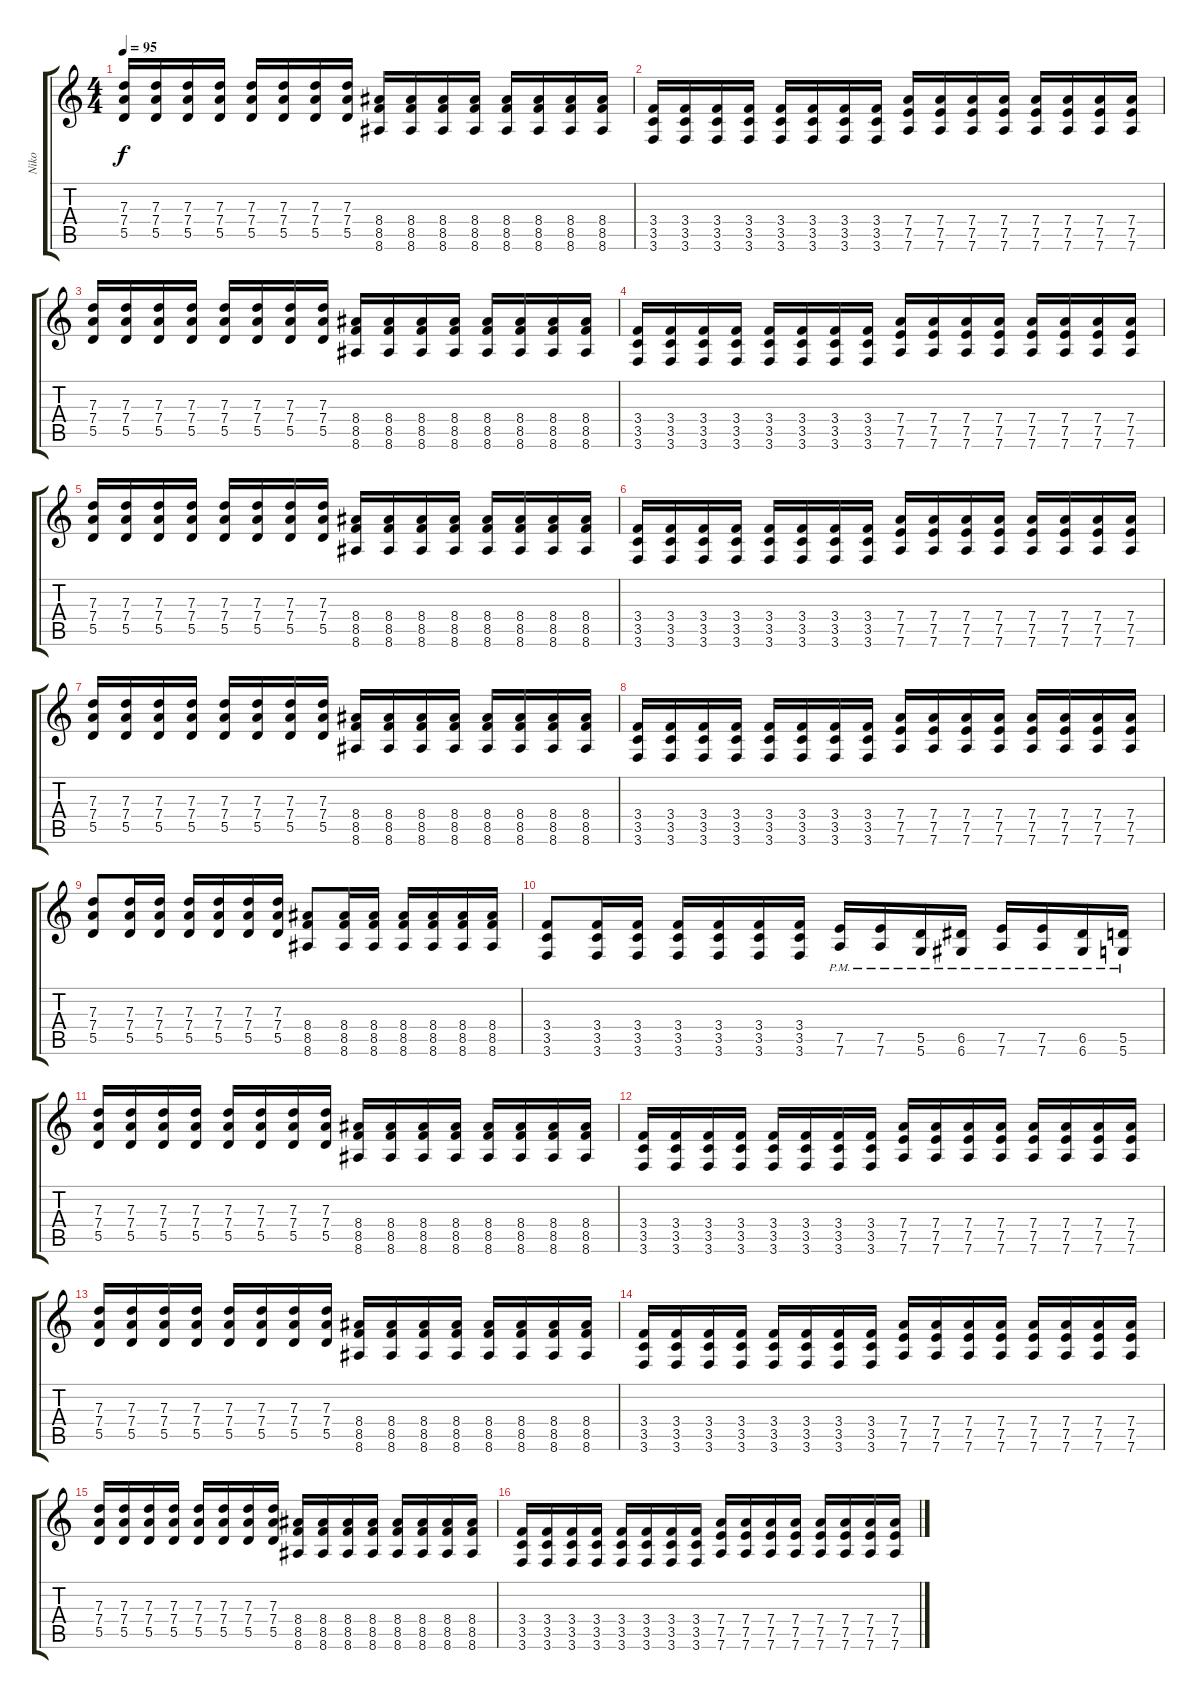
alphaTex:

\track ("Niko" "Niko") {instrument distortionguitar}
\staff {score tabs}
\tuning (E4 B3 G3 D3 A2 D2) {hide}
\ts (4 4)
\tempo 95
\clef g2
\ks c
(7.3 7.4 5.5).16{dy f} (7.3 7.4 5.5).16 (7.3 7.4 5.5).16 (7.3 7.4 5.5).16 (7.3 7.4 5.5).16 (7.3 7.4 5.5).16 (7.3 7.4 5.5).16 (7.3 7.4 5.5).16 (8.4 8.5 8.6).16 (8.4 8.5 8.6).16 (8.4 8.5 8.6).16 (8.4 8.5 8.6).16 (8.4 8.5 8.6).16 (8.4 8.5 8.6).16 (8.4 8.5 8.6).16 (8.4 8.5 8.6).16 |
(3.4 3.5 3.6).16 (3.4 3.5 3.6).16 (3.4 3.5 3.6).16 (3.4 3.5 3.6).16 (3.4 3.5 3.6).16 (3.4 3.5 3.6).16 (3.4 3.5 3.6).16 (3.4 3.5 3.6).16 (7.4 7.5 7.6).16 (7.4 7.5 7.6).16 (7.4 7.5 7.6).16 (7.4 7.5 7.6).16 (7.4 7.5 7.6).16 (7.4 7.5 7.6).16 (7.4 7.5 7.6).16 (7.4 7.5 7.6).16 |
(7.3 7.4 5.5).16 (7.3 7.4 5.5).16 (7.3 7.4 5.5).16 (7.3 7.4 5.5).16 (7.3 7.4 5.5).16 (7.3 7.4 5.5).16 (7.3 7.4 5.5).16 (7.3 7.4 5.5).16 (8.4 8.5 8.6).16 (8.4 8.5 8.6).16 (8.4 8.5 8.6).16 (8.4 8.5 8.6).16 (8.4 8.5 8.6).16 (8.4 8.5 8.6).16 (8.4 8.5 8.6).16 (8.4 8.5 8.6).16 |
(3.4 3.5 3.6).16 (3.4 3.5 3.6).16 (3.4 3.5 3.6).16 (3.4 3.5 3.6).16 (3.4 3.5 3.6).16 (3.4 3.5 3.6).16 (3.4 3.5 3.6).16 (3.4 3.5 3.6).16 (7.4 7.5 7.6).16 (7.4 7.5 7.6).16 (7.4 7.5 7.6).16 (7.4 7.5 7.6).16 (7.4 7.5 7.6).16 (7.4 7.5 7.6).16 (7.4 7.5 7.6).16 (7.4 7.5 7.6).16 |
(7.3 7.4 5.5).16 (7.3 7.4 5.5).16 (7.3 7.4 5.5).16 (7.3 7.4 5.5).16 (7.3 7.4 5.5).16 (7.3 7.4 5.5).16 (7.3 7.4 5.5).16 (7.3 7.4 5.5).16 (8.4 8.5 8.6).16 (8.4 8.5 8.6).16 (8.4 8.5 8.6).16 (8.4 8.5 8.6).16 (8.4 8.5 8.6).16 (8.4 8.5 8.6).16 (8.4 8.5 8.6).16 (8.4 8.5 8.6).16 |
(3.4 3.5 3.6).16 (3.4 3.5 3.6).16 (3.4 3.5 3.6).16 (3.4 3.5 3.6).16 (3.4 3.5 3.6).16 (3.4 3.5 3.6).16 (3.4 3.5 3.6).16 (3.4 3.5 3.6).16 (7.4 7.5 7.6).16 (7.4 7.5 7.6).16 (7.4 7.5 7.6).16 (7.4 7.5 7.6).16 (7.4 7.5 7.6).16 (7.4 7.5 7.6).16 (7.4 7.5 7.6).16 (7.4 7.5 7.6).16 |
(7.3 7.4 5.5).16 (7.3 7.4 5.5).16 (7.3 7.4 5.5).16 (7.3 7.4 5.5).16 (7.3 7.4 5.5).16 (7.3 7.4 5.5).16 (7.3 7.4 5.5).16 (7.3 7.4 5.5).16 (8.4 8.5 8.6).16 (8.4 8.5 8.6).16 (8.4 8.5 8.6).16 (8.4 8.5 8.6).16 (8.4 8.5 8.6).16 (8.4 8.5 8.6).16 (8.4 8.5 8.6).16 (8.4 8.5 8.6).16 |
(3.4 3.5 3.6).16 (3.4 3.5 3.6).16 (3.4 3.5 3.6).16 (3.4 3.5 3.6).16 (3.4 3.5 3.6).16 (3.4 3.5 3.6).16 (3.4 3.5 3.6).16 (3.4 3.5 3.6).16 (7.4 7.5 7.6).16 (7.4 7.5 7.6).16 (7.4 7.5 7.6).16 (7.4 7.5 7.6).16 (7.4 7.5 7.6).16 (7.4 7.5 7.6).16 (7.4 7.5 7.6).16 (7.4 7.5 7.6).16 |
(7.3 7.4 5.5).8 (7.3 7.4 5.5).16 (7.3 7.4 5.5).16 (7.3 7.4 5.5).16 (7.3 7.4 5.5).16 (7.3 7.4 5.5).16 (7.3 7.4 5.5).16 (8.4 8.5 8.6).8 (8.4 8.5 8.6).16 (8.4 8.5 8.6).16 (8.4 8.5 8.6).16 (8.4 8.5 8.6).16 (8.4 8.5 8.6).16 (8.4 8.5 8.6).16 |
(3.4 3.5 3.6).8 (3.4 3.5 3.6).16 (3.4 3.5 3.6).16 (3.4 3.5 3.6).16 (3.4 3.5 3.6).16 (3.4 3.5 3.6).16 (3.4 3.5 3.6).16 (7.5{pm} 7.6{pm}).16 (7.5{pm} 7.6{pm}).16 (5.5{pm} 5.6{pm}).16 (6.5{pm} 6.6{pm}).16 (7.5{pm} 7.6{pm}).16 (7.5{pm} 7.6{pm}).16 (6.5{pm} 6.6{pm}).16 (5.5{pm} 5.6{pm}).16 |
(7.3 7.4 5.5).16 (7.3 7.4 5.5).16 (7.3 7.4 5.5).16 (7.3 7.4 5.5).16 (7.3 7.4 5.5).16 (7.3 7.4 5.5).16 (7.3 7.4 5.5).16 (7.3 7.4 5.5).16 (8.4 8.5 8.6).16 (8.4 8.5 8.6).16 (8.4 8.5 8.6).16 (8.4 8.5 8.6).16 (8.4 8.5 8.6).16 (8.4 8.5 8.6).16 (8.4 8.5 8.6).16 (8.4 8.5 8.6).16 |
(3.4 3.5 3.6).16 (3.4 3.5 3.6).16 (3.4 3.5 3.6).16 (3.4 3.5 3.6).16 (3.4 3.5 3.6).16 (3.4 3.5 3.6).16 (3.4 3.5 3.6).16 (3.4 3.5 3.6).16 (7.4 7.5 7.6).16 (7.4 7.5 7.6).16 (7.4 7.5 7.6).16 (7.4 7.5 7.6).16 (7.4 7.5 7.6).16 (7.4 7.5 7.6).16 (7.4 7.5 7.6).16 (7.4 7.5 7.6).16 |
(7.3 7.4 5.5).16 (7.3 7.4 5.5).16 (7.3 7.4 5.5).16 (7.3 7.4 5.5).16 (7.3 7.4 5.5).16 (7.3 7.4 5.5).16 (7.3 7.4 5.5).16 (7.3 7.4 5.5).16 (8.4 8.5 8.6).16 (8.4 8.5 8.6).16 (8.4 8.5 8.6).16 (8.4 8.5 8.6).16 (8.4 8.5 8.6).16 (8.4 8.5 8.6).16 (8.4 8.5 8.6).16 (8.4 8.5 8.6).16 |
(3.4 3.5 3.6).16 (3.4 3.5 3.6).16 (3.4 3.5 3.6).16 (3.4 3.5 3.6).16 (3.4 3.5 3.6).16 (3.4 3.5 3.6).16 (3.4 3.5 3.6).16 (3.4 3.5 3.6).16 (7.4 7.5 7.6).16 (7.4 7.5 7.6).16 (7.4 7.5 7.6).16 (7.4 7.5 7.6).16 (7.4 7.5 7.6).16 (7.4 7.5 7.6).16 (7.4 7.5 7.6).16 (7.4 7.5 7.6).16 |
(7.3 7.4 5.5).16 (7.3 7.4 5.5).16 (7.3 7.4 5.5).16 (7.3 7.4 5.5).16 (7.3 7.4 5.5).16 (7.3 7.4 5.5).16 (7.3 7.4 5.5).16 (7.3 7.4 5.5).16 (8.4 8.5 8.6).16 (8.4 8.5 8.6).16 (8.4 8.5 8.6).16 (8.4 8.5 8.6).16 (8.4 8.5 8.6).16 (8.4 8.5 8.6).16 (8.4 8.5 8.6).16 (8.4 8.5 8.6).16 |
(3.4 3.5 3.6).16 (3.4 3.5 3.6).16 (3.4 3.5 3.6).16 (3.4 3.5 3.6).16 (3.4 3.5 3.6).16 (3.4 3.5 3.6).16 (3.4 3.5 3.6).16 (3.4 3.5 3.6).16 (7.4 7.5 7.6).16 (7.4 7.5 7.6).16 (7.4 7.5 7.6).16 (7.4 7.5 7.6).16 (7.4 7.5 7.6).16 (7.4 7.5 7.6).16 (7.4 7.5 7.6).16 (7.4 7.5 7.6).16
